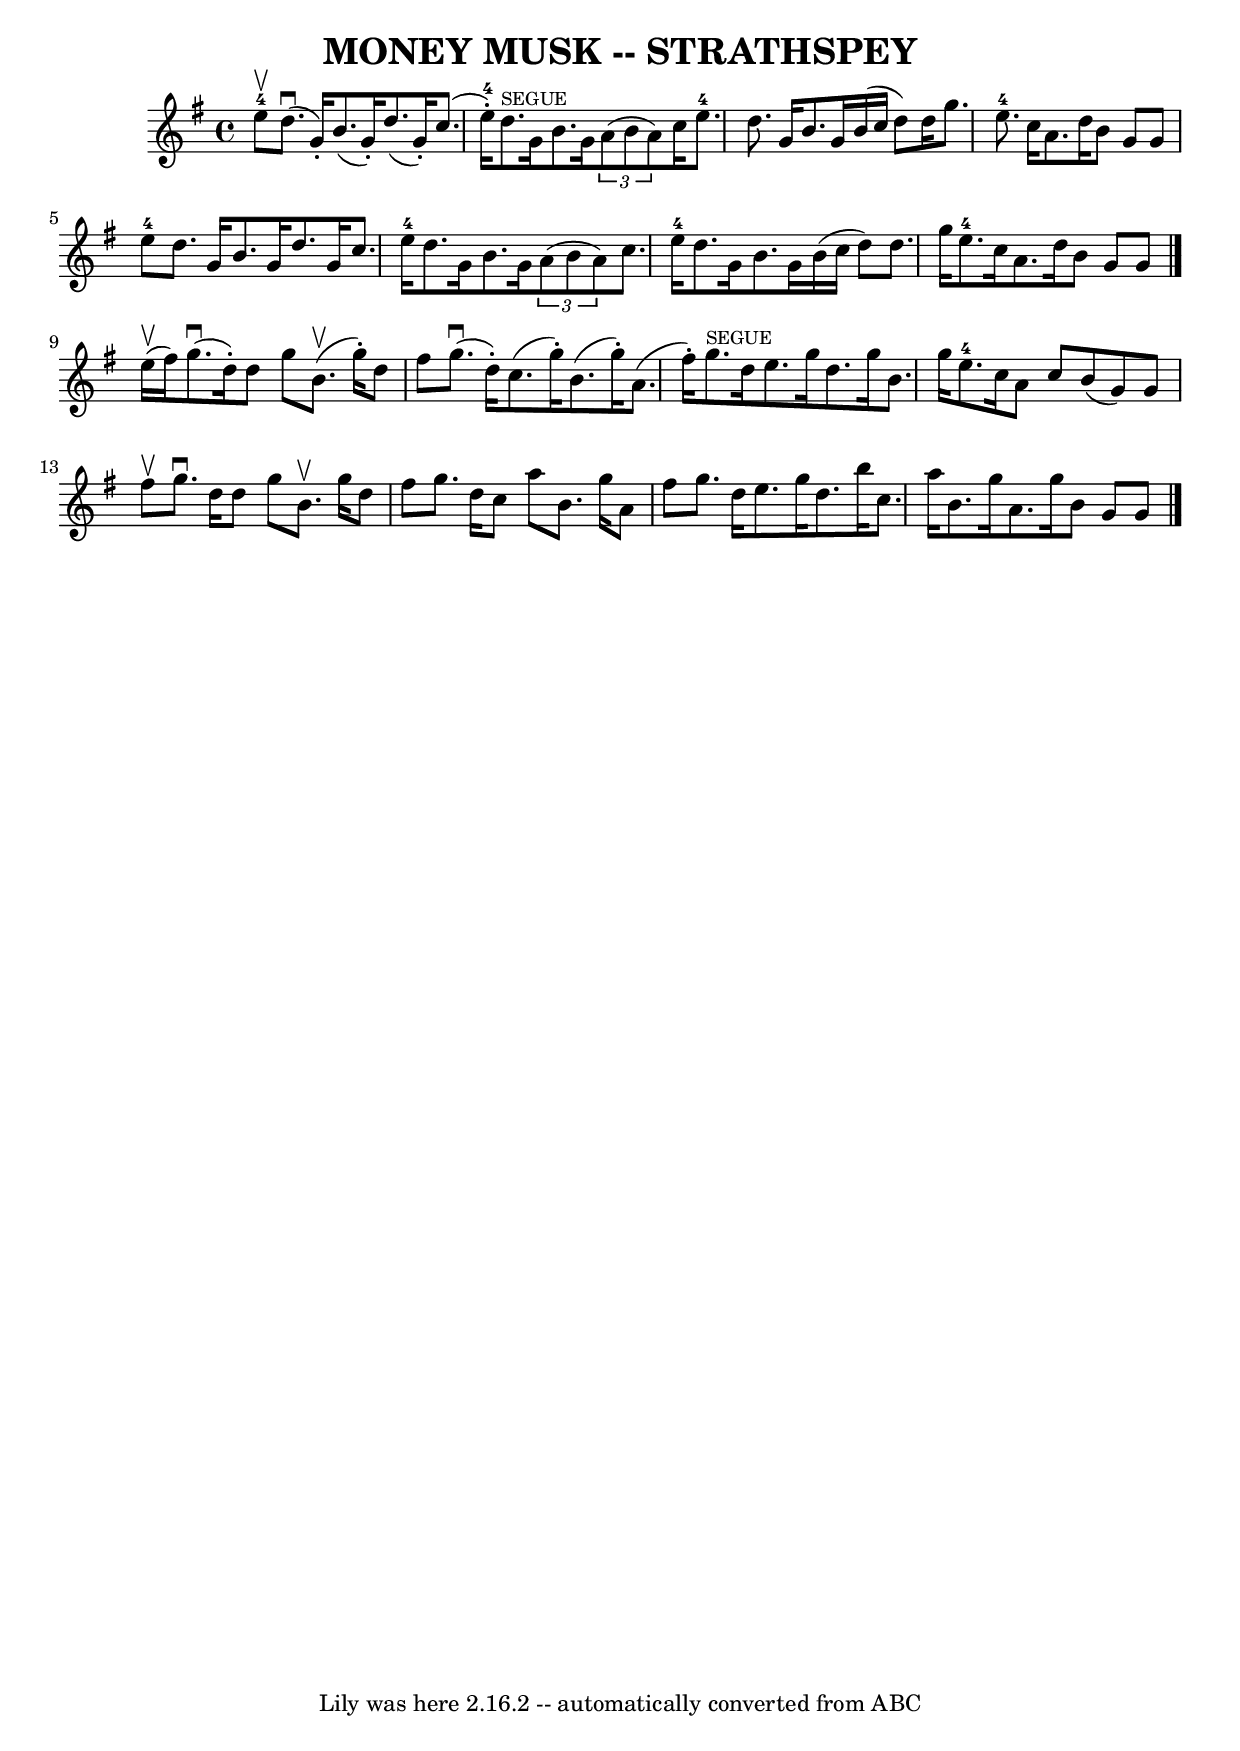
\version "2.7.40"
\include "Mammoth.ily"
\header {
	%% book = "Ryan's Mammoth Collection of Fiddle Tunes"
	crossRefNumber = "1"
	footnotes = ""
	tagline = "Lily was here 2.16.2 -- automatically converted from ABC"
	title = "MONEY MUSK -- STRATHSPEY"
}
voicedefault =  {


 \override Staff.TimeSignature #'style = #'C
 \time 4/4 
\key a \dorian e''8-4^\upbow       |
 d''8. 
(^\downbow g'16 -.) b'8. (g'16 -.) d''8. (g'16 -.) c''8. (
 e''16-4-.)   |
 d''8.^\segue g'16 b'8. g'16    
\times 2/3 { a'8 (b'8 a'8) } c''16 e''8.-4       |
   
d''8. g'16 b'8. g'16 b'16 (c''16 d''8) d''16 g''8.    
|
 e''8.-4 c''16 a'8. d''16 b'8 g'8 g'8 e''8 
-4   |
     |
 d''8. g'16 b'8. g'16 d''8. g'16   
 c''8. e''16-4   |
 d''8. g'16 b'8. g'16    \times 2/3 { 
 a'8 (b'8 a'8) } c''8. e''16-4       |
 d''8. g'16 
 b'8. g'16 b'16 (c''16 d''8) d''8. g''16    |
     
e''8.-4 c''16 a'8. d''16 b'8 g'8 g'8    \bar "|."       
e''16 (^\upbow fis''16)       |
 g''8. (^\downbow d''16 -.)  
 d''8 g''8 b'8. (^\upbow g''16 -.) d''8 fis''8    |
     
g''8. (^\downbow d''16 -.) c''8. (g''16 -.) b'8. (g''16 -.)   
a'8. (fis''16 -.)       |
 g''8.^\segue d''16 e''8.    
g''16 d''8. g''16 b'8. g''16    |
 e''8.-4 c''16    
a'8 c''8 b'8 (g'8) g'8 fis''8^\upbow   |
     |
  
 g''8.^\downbow d''16 d''8 g''8 b'8.^\upbow g''16 d''8    
fis''8    |
 g''8. d''16 c''8 a''8 b'8. g''16 a'8    
fis''8        |
 g''8. d''16 e''8. g''16 d''8. b''16    
c''8. a''16    |
 b'8. g''16 a'8. g''16 b'8 g'8    
g'8    \bar "|."   
}

\score{
    <<

	\context Staff="default"
	{
	    \voicedefault 
	}

    >>
	\layout {
	}
	\midi {}
}
